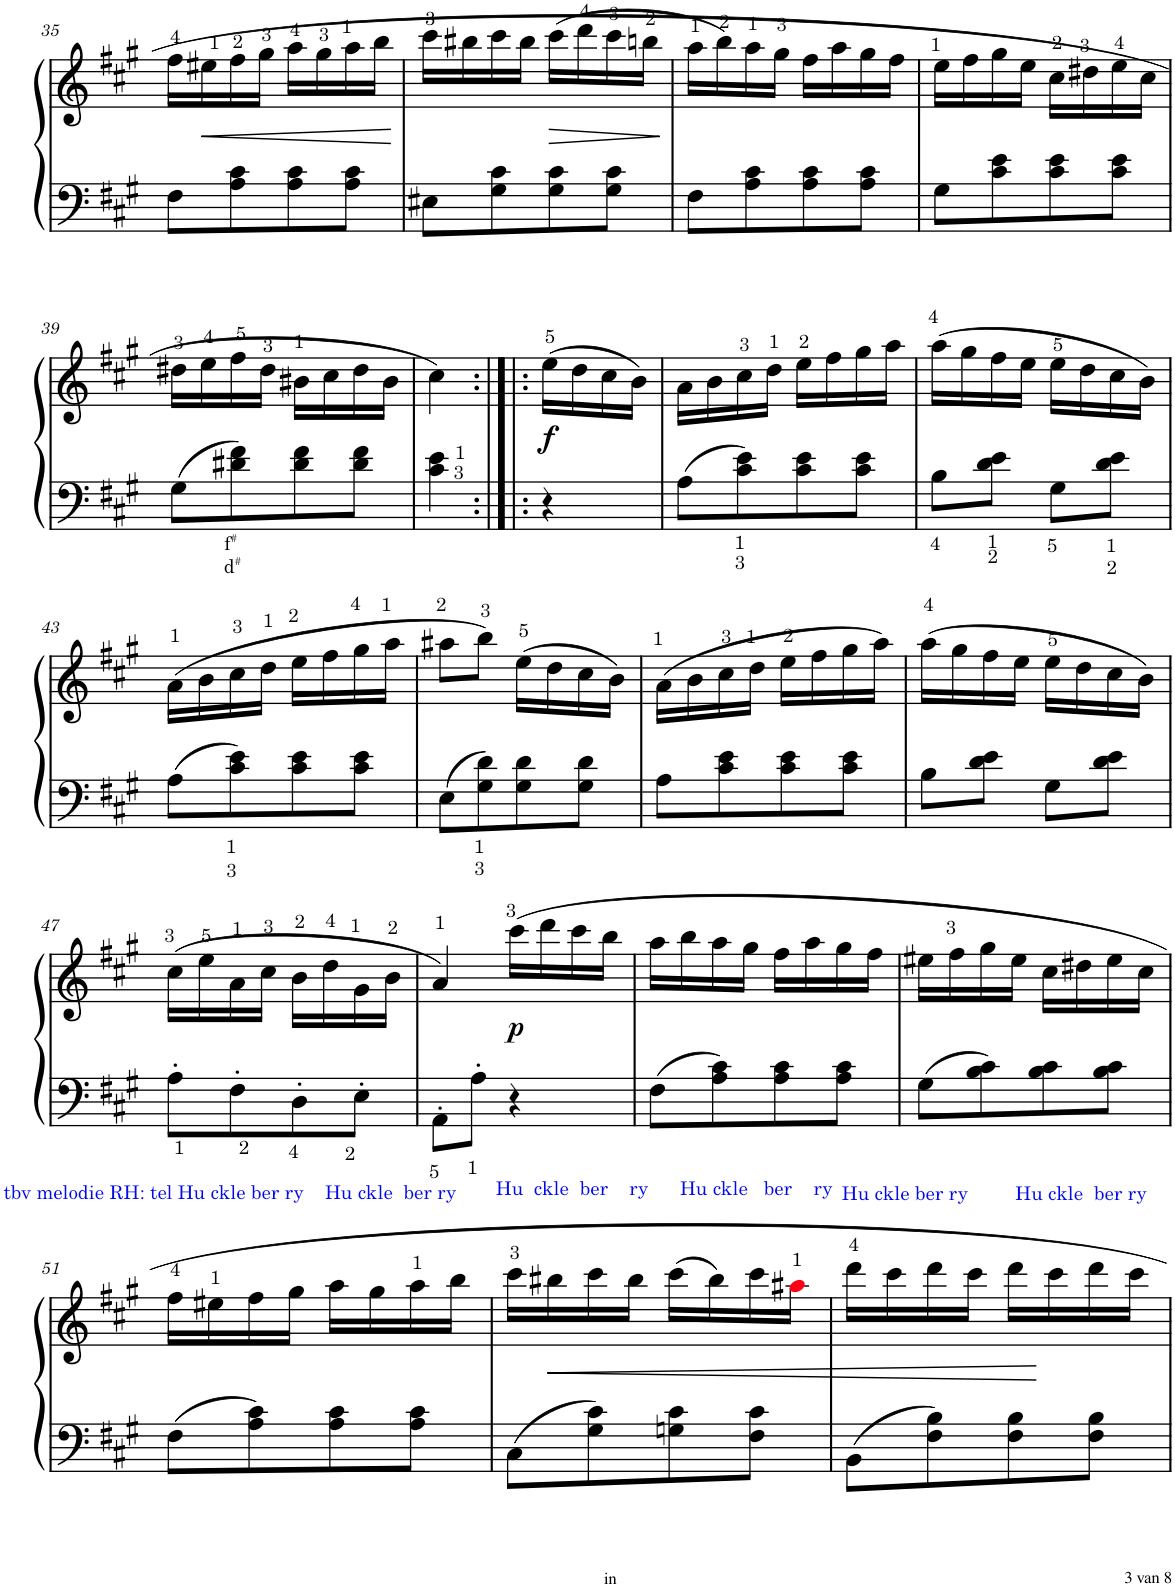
**kern	**kern	**dynam
*part1	*part1	*part1
*staff2	*staff1	*staff1/2
*I"Piano	*	*
*I'Pno	*	*
!!LO:PB:g=z
*clefF4	*clefG2	*
*k[f#c#g#]	*k[f#c#g#]	*
*M2/4	*M2/4	*
=35	=35	=35
8F#\L	16ff#\LL	.
!	!	!LO:HP:b
.	16ee#X\	<
8A\ 8c#\	16ff#\	.
.	16gg#\JJ	.
8A\ 8c#\	16aa\LL	.
.	16gg#\	.
8A\ 8c#\J	16aa\	.
.	16bb\JJ	.
.	.	[
=36	=36	=36
8E#X\L	16ccc#\LL	.
.	16bb#X\	.
8G#\ 8c#\	16ccc#\	.
.	16bb#\JJ	.
!	!	!LO:HP:b
8G#\ 8c#\	(16ccc#\LL	>
.	16ddd\	.
8G#\ 8c#\J	16ccc#\	.
.	16bbn\JJ	.
.	.	]
=37	=37	=37
8F#\L	16aa\LL	.
.	16bb\)	.
8A\ 8c#\	16aa\	.
.	16gg#\JJ	.
8A\ 8c#\	16ff#\LL	.
.	16aa\	.
8A\ 8c#\J	16gg#\	.
.	16ff#\JJ	.
=38	=38	=38
8G#\L	16ee\LL	.
.	16ff#\	.
8c#\ 8e\	16gg#\	.
.	16ee\JJ	.
8c#\ 8e\	16cc#\LL	.
.	16dd#X\	.
8c#\ 8e\J	16ee\	.
.	16cc#\JJ	.
!!LO:LB:g=z
=39	=39	=39
8G#\L	16dd#X\LL	.
.	16ee\	.
!LO:TX:b:t=f	!	!
!LO:TX:b:t=#	!	!
!LO:TX:b:t=d	!	!
!LO:TX:b:t=#	!	!
8d#X\ 8f#\	16ff#\	.
.	16dd#\JJ	.
8d#\ 8f#\	16b#X\LL	.
.	16cc#\	.
8d#\ 8f#\J	16dd#\	.
.	16b#\JJ	.
=40	=40	=40
4c#\ 4e\	4cc#\	.
=40:|!|:	=40:|!|:	=40:|!|:
!	!	!LO:DY:b
4r	(16ee\LL	f
.	16dd\	.
.	16cc#\	.
.	16b\JJ)	.
=41	=41	=41
8A\L	16a\LL	.
.	16b\	.
8c#\ 8e\	16cc#\	.
.	16dd\JJ	.
8c#\ 8e\	16ee\LL	.
.	16ff#\	.
8c#\ 8e\J	16gg#\	.
.	16aa\JJ	.
=42	=42	=42
8B\L	(16aa\LL	.
.	16gg#\	.
8d\ 8e\J	16ff#\	.
.	16ee\JJ	.
8G#\L	16ee\LL	.
.	16dd\	.
8d\ 8e\J	16cc#\	.
.	16b\JJ)	.
!!LO:LB:g=z
=43	=43	=43
8A\L	(16a\LL	.
.	16b\	.
8c#\ 8e\	16cc#\	.
.	16dd\JJ	.
8c#\ 8e\	16ee\LL	.
.	16ff#\	.
8c#\ 8e\J	16gg#\	.
.	16aa\JJ	.
=44	=44	=44
8E\L	8aa#X\L	.
8G#\ 8d\	8bb\J)	.
8G#\ 8d\	(16ee\LL	.
.	16dd\	.
8G#\ 8d\J	16cc#\	.
.	16b\JJ)	.
=45	=45	=45
8A\L	(16a\LL	.
.	16b\	.
8c#\ 8e\	16cc#\	.
.	16dd\JJ	.
8c#\ 8e\	16ee\LL	.
.	16ff#\	.
8c#\ 8e\J	16gg#\	.
.	16aa\JJ)	.
=46	=46	=46
8B\L	(16aa\LL	.
.	16gg#\	.
8d\ 8e\J	16ff#\	.
.	16ee\JJ	.
8G#\L	16ee\LL	.
.	16dd\	.
8d\ 8e\J	16cc#\	.
.	16b\JJ)	.
!!LO:LB:g=z
=47	=47	=47
8A'\L	(16cc#\LL	.
.	16ee\	.
8F#'\	16a\	.
.	16cc#\JJ	.
8D'\	16b\LL	.
.	16dd\	.
8E'\J	16g#\	.
.	16b\JJ	.
=48	=48	=48
8AA'\L	4a/)	.
8A'\J	.	.
!	!	!LO:DY:b
4r	16ccc#\LL	p
.	16ddd\	.
.	16ccc#\	.
.	16bb\JJ	.
=49	=49	=49
8F#\L	16aa\LL	.
.	16bb\	.
8A\ 8c#\	16aa\	.
.	16gg#\JJ	.
8A\ 8c#\	16ff#\LL	.
.	16aa\	.
8A\ 8c#\J	16gg#\	.
.	16ff#\JJ	.
=50	=50	=50
8G#\L	16ee#X\LL	.
.	16ff#\	.
8B\ 8c#\	16gg#\	.
.	16ee#\JJ	.
8B\ 8c#\	16cc#\LL	.
.	16dd#X\	.
8B\ 8c#\J	16ee#\	.
.	16cc#\JJ	.
!!LO:LB:g=z
=51	=51	=51
!	!LO:TX:a:color=#000AEB:t=tbv melodie RH&colon; tel Hu ckle ber ry    Hu ckle  ber ry	!
8F#\L	16ff#\LL	.
.	16ee#X\	.
8A\ 8c#\	16ff#\	.
.	16gg#\JJ	.
8A\ 8c#\	16aa\LL	.
.	16gg#\	.
8A\ 8c#\J	16aa\	.
.	16bb\JJ	.
=52	=52	=52
!	!LO:TX:a:color=#000AEB:t=Hu  ckle  ber    ry      Hu ckle   ber    ry	!
8C#\L	16ccc#\LL	.
!	!	!LO:HP:b
.	16bb#X\	<
8G#\ 8c#\	16ccc#\	.
.	16bb#\JJ	.
8Gn\ 8c#\	(16ccc#\LL	.
.	16bb#\)	.
8F#\ 8c#\J	16ccc#\	.
.	16aa#Xi\JJ	.
=53	=53	=53
!	!LO:TX:a:color=#000AEA:t=Hu ckle ber ry         Hu ckle  ber ry	!
8BB\L	16ddd\LL	.
.	16ccc#\	.
8F#\ 8B\	16ddd\	.
.	16ccc#\JJ	.
8F#\ 8B\	16ddd\LL	.
.	16ccc#\	[
8F#\ 8B\J	16ddd\	.
.	16ccc#\JJ	.
=	=	=
*-	*-	*-
